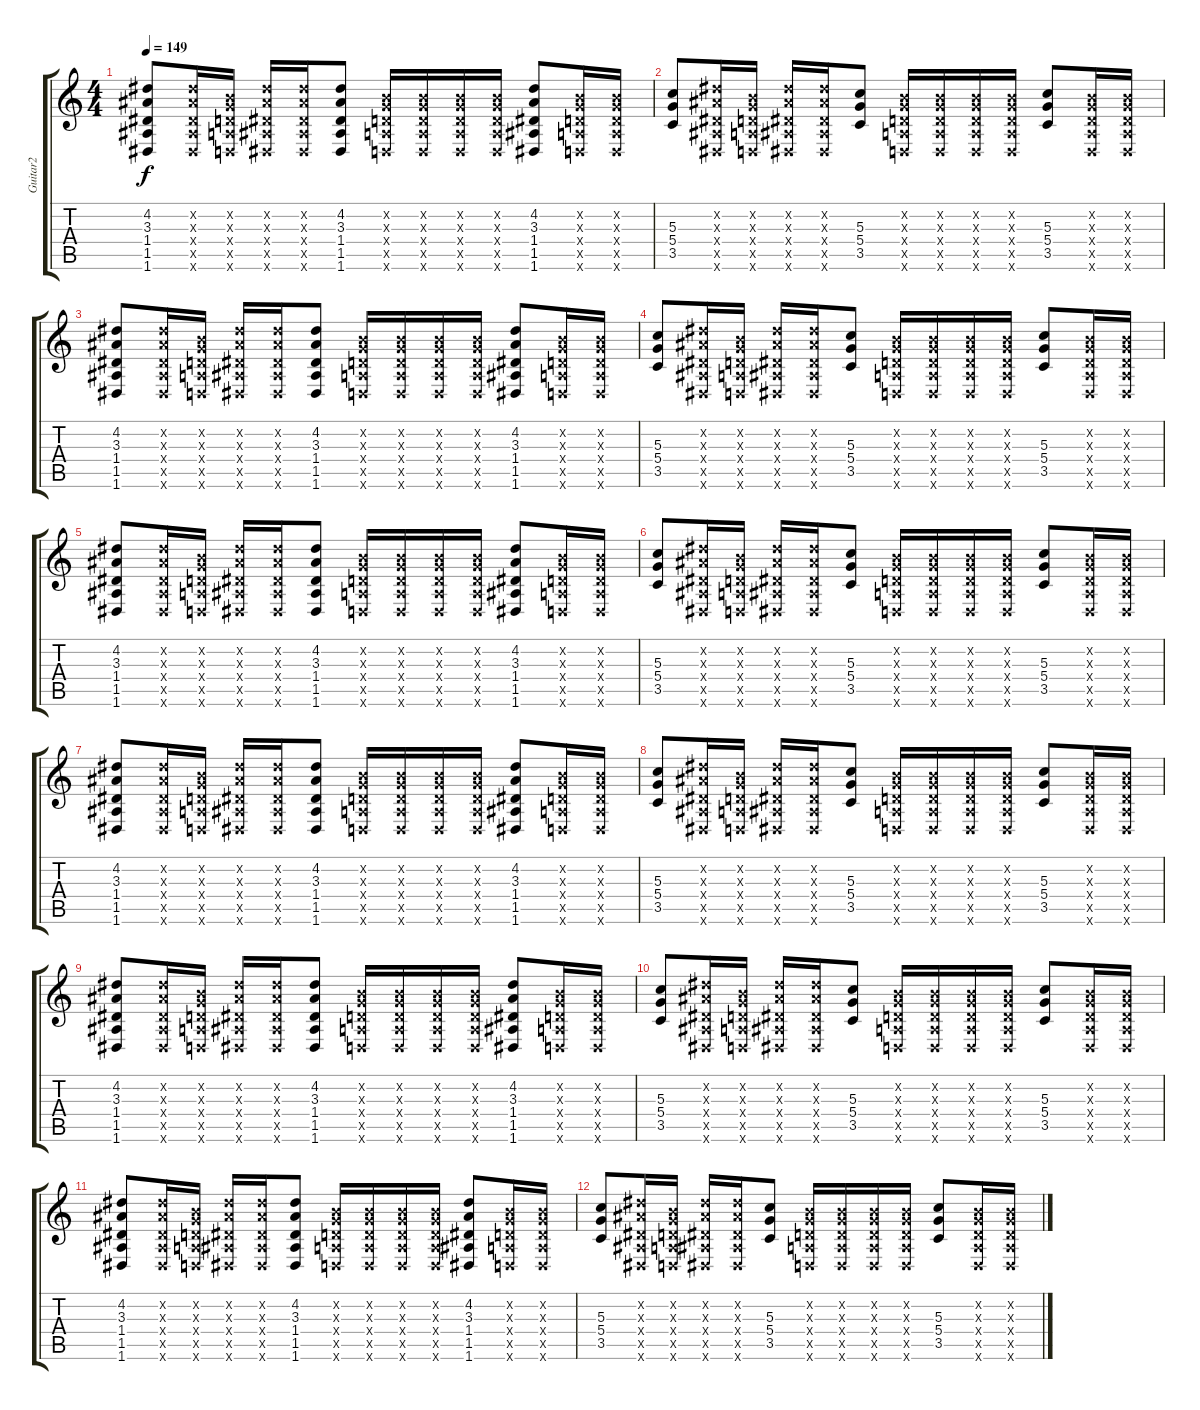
\track ("Guitar2" "Guitar2") {instrument overdrivenguitar}
\staff {score tabs}
\tuning (E4 B3 G3 D3 A2 D2) {hide}
\ts (4 4)
\tempo 149
\clef g2
\ks c
(4.2 3.3 1.4 1.5 1.6).8{dy f} (4.2{x} 3.3{x} 1.4{x} 1.5{x} 1.6{x}).16 (0.2{x} 0.3{x} 0.4{x} 0.5{x} 0.6{x}).16 (4.2{x} 3.3{x} 1.4{x} 1.5{x} 1.6{x}).16 (4.2{x} 3.3{x} 1.4{x} 1.5{x} 1.6{x}).16 (4.2 3.3 1.4 1.5 1.6).8 (0.2{x} 0.3{x} 0.4{x} 0.5{x} 0.6{x}).16 (0.2{x} 0.3{x} 0.4{x} 0.5{x} 0.6{x}).16 (0.2{x} 0.3{x} 0.4{x} 0.5{x} 0.6{x}).16 (0.2{x} 0.3{x} 0.4{x} 0.5{x} 0.6{x}).16 (4.2 3.3 1.4 1.5 1.6).8 (0.2{x} 0.3{x} 0.4{x} 0.5{x} 0.6{x}).16 (0.2{x} 0.3{x} 0.4{x} 0.5{x} 0.6{x}).16 |
(5.3 5.4 3.5).8 (4.2{x} 3.3{x} 1.4{x} 1.5{x} 1.6{x}).16 (0.2{x} 0.3{x} 0.4{x} 0.5{x} 0.6{x}).16 (4.2{x} 3.3{x} 1.4{x} 1.5{x} 1.6{x}).16 (4.2{x} 3.3{x} 1.4{x} 1.5{x} 1.6{x}).16 (5.3 5.4 3.5).8 (0.2{x} 0.3{x} 0.4{x} 0.5{x} 0.6{x}).16 (0.2{x} 0.3{x} 0.4{x} 0.5{x} 0.6{x}).16 (0.2{x} 0.3{x} 0.4{x} 0.5{x} 0.6{x}).16 (0.2{x} 0.3{x} 0.4{x} 0.5{x} 0.6{x}).16 (5.3 5.4 3.5).8 (0.2{x} 0.3{x} 0.4{x} 0.5{x} 0.6{x}).16 (0.2{x} 0.3{x} 0.4{x} 0.5{x} 0.6{x}).16 |
(4.2 3.3 1.4 1.5 1.6).8 (4.2{x} 3.3{x} 1.4{x} 1.5{x} 1.6{x}).16 (0.2{x} 0.3{x} 0.4{x} 0.5{x} 0.6{x}).16 (4.2{x} 3.3{x} 1.4{x} 1.5{x} 1.6{x}).16 (4.2{x} 3.3{x} 1.4{x} 1.5{x} 1.6{x}).16 (4.2 3.3 1.4 1.5 1.6).8 (0.2{x} 0.3{x} 0.4{x} 0.5{x} 0.6{x}).16 (0.2{x} 0.3{x} 0.4{x} 0.5{x} 0.6{x}).16 (0.2{x} 0.3{x} 0.4{x} 0.5{x} 0.6{x}).16 (0.2{x} 0.3{x} 0.4{x} 0.5{x} 0.6{x}).16 (4.2 3.3 1.4 1.5 1.6).8 (0.2{x} 0.3{x} 0.4{x} 0.5{x} 0.6{x}).16 (0.2{x} 0.3{x} 0.4{x} 0.5{x} 0.6{x}).16 |
(5.3 5.4 3.5).8 (4.2{x} 3.3{x} 1.4{x} 1.5{x} 1.6{x}).16 (0.2{x} 0.3{x} 0.4{x} 0.5{x} 0.6{x}).16 (4.2{x} 3.3{x} 1.4{x} 1.5{x} 1.6{x}).16 (4.2{x} 3.3{x} 1.4{x} 1.5{x} 1.6{x}).16 (5.3 5.4 3.5).8 (0.2{x} 0.3{x} 0.4{x} 0.5{x} 0.6{x}).16 (0.2{x} 0.3{x} 0.4{x} 0.5{x} 0.6{x}).16 (0.2{x} 0.3{x} 0.4{x} 0.5{x} 0.6{x}).16 (0.2{x} 0.3{x} 0.4{x} 0.5{x} 0.6{x}).16 (5.3 5.4 3.5).8 (0.2{x} 0.3{x} 0.4{x} 0.5{x} 0.6{x}).16 (0.2{x} 0.3{x} 0.4{x} 0.5{x} 0.6{x}).16 |
(4.2 3.3 1.4 1.5 1.6).8 (4.2{x} 3.3{x} 1.4{x} 1.5{x} 1.6{x}).16 (0.2{x} 0.3{x} 0.4{x} 0.5{x} 0.6{x}).16 (4.2{x} 3.3{x} 1.4{x} 1.5{x} 1.6{x}).16 (4.2{x} 3.3{x} 1.4{x} 1.5{x} 1.6{x}).16 (4.2 3.3 1.4 1.5 1.6).8 (0.2{x} 0.3{x} 0.4{x} 0.5{x} 0.6{x}).16 (0.2{x} 0.3{x} 0.4{x} 0.5{x} 0.6{x}).16 (0.2{x} 0.3{x} 0.4{x} 0.5{x} 0.6{x}).16 (0.2{x} 0.3{x} 0.4{x} 0.5{x} 0.6{x}).16 (4.2 3.3 1.4 1.5 1.6).8 (0.2{x} 0.3{x} 0.4{x} 0.5{x} 0.6{x}).16 (0.2{x} 0.3{x} 0.4{x} 0.5{x} 0.6{x}).16 |
(5.3 5.4 3.5).8 (4.2{x} 3.3{x} 1.4{x} 1.5{x} 1.6{x}).16 (0.2{x} 0.3{x} 0.4{x} 0.5{x} 0.6{x}).16 (4.2{x} 3.3{x} 1.4{x} 1.5{x} 1.6{x}).16 (4.2{x} 3.3{x} 1.4{x} 1.5{x} 1.6{x}).16 (5.3 5.4 3.5).8 (0.2{x} 0.3{x} 0.4{x} 0.5{x} 0.6{x}).16 (0.2{x} 0.3{x} 0.4{x} 0.5{x} 0.6{x}).16 (0.2{x} 0.3{x} 0.4{x} 0.5{x} 0.6{x}).16 (0.2{x} 0.3{x} 0.4{x} 0.5{x} 0.6{x}).16 (5.3 5.4 3.5).8 (0.2{x} 0.3{x} 0.4{x} 0.5{x} 0.6{x}).16 (0.2{x} 0.3{x} 0.4{x} 0.5{x} 0.6{x}).16 |
(4.2 3.3 1.4 1.5 1.6).8 (4.2{x} 3.3{x} 1.4{x} 1.5{x} 1.6{x}).16 (0.2{x} 0.3{x} 0.4{x} 0.5{x} 0.6{x}).16 (4.2{x} 3.3{x} 1.4{x} 1.5{x} 1.6{x}).16 (4.2{x} 3.3{x} 1.4{x} 1.5{x} 1.6{x}).16 (4.2 3.3 1.4 1.5 1.6).8 (0.2{x} 0.3{x} 0.4{x} 0.5{x} 0.6{x}).16 (0.2{x} 0.3{x} 0.4{x} 0.5{x} 0.6{x}).16 (0.2{x} 0.3{x} 0.4{x} 0.5{x} 0.6{x}).16 (0.2{x} 0.3{x} 0.4{x} 0.5{x} 0.6{x}).16 (4.2 3.3 1.4 1.5 1.6).8 (0.2{x} 0.3{x} 0.4{x} 0.5{x} 0.6{x}).16 (0.2{x} 0.3{x} 0.4{x} 0.5{x} 0.6{x}).16 |
(5.3 5.4 3.5).8 (4.2{x} 3.3{x} 1.4{x} 1.5{x} 1.6{x}).16 (0.2{x} 0.3{x} 0.4{x} 0.5{x} 0.6{x}).16 (4.2{x} 3.3{x} 1.4{x} 1.5{x} 1.6{x}).16 (4.2{x} 3.3{x} 1.4{x} 1.5{x} 1.6{x}).16 (5.3 5.4 3.5).8 (0.2{x} 0.3{x} 0.4{x} 0.5{x} 0.6{x}).16 (0.2{x} 0.3{x} 0.4{x} 0.5{x} 0.6{x}).16 (0.2{x} 0.3{x} 0.4{x} 0.5{x} 0.6{x}).16 (0.2{x} 0.3{x} 0.4{x} 0.5{x} 0.6{x}).16 (5.3 5.4 3.5).8 (0.2{x} 0.3{x} 0.4{x} 0.5{x} 0.6{x}).16 (0.2{x} 0.3{x} 0.4{x} 0.5{x} 0.6{x}).16 |
(4.2 3.3 1.4 1.5 1.6).8 (4.2{x} 3.3{x} 1.4{x} 1.5{x} 1.6{x}).16 (0.2{x} 0.3{x} 0.4{x} 0.5{x} 0.6{x}).16 (4.2{x} 3.3{x} 1.4{x} 1.5{x} 1.6{x}).16 (4.2{x} 3.3{x} 1.4{x} 1.5{x} 1.6{x}).16 (4.2 3.3 1.4 1.5 1.6).8 (0.2{x} 0.3{x} 0.4{x} 0.5{x} 0.6{x}).16 (0.2{x} 0.3{x} 0.4{x} 0.5{x} 0.6{x}).16 (0.2{x} 0.3{x} 0.4{x} 0.5{x} 0.6{x}).16 (0.2{x} 0.3{x} 0.4{x} 0.5{x} 0.6{x}).16 (4.2 3.3 1.4 1.5 1.6).8 (0.2{x} 0.3{x} 0.4{x} 0.5{x} 0.6{x}).16 (0.2{x} 0.3{x} 0.4{x} 0.5{x} 0.6{x}).16 |
(5.3 5.4 3.5).8 (4.2{x} 3.3{x} 1.4{x} 1.5{x} 1.6{x}).16 (0.2{x} 0.3{x} 0.4{x} 0.5{x} 0.6{x}).16 (4.2{x} 3.3{x} 1.4{x} 1.5{x} 1.6{x}).16 (4.2{x} 3.3{x} 1.4{x} 1.5{x} 1.6{x}).16 (5.3 5.4 3.5).8 (0.2{x} 0.3{x} 0.4{x} 0.5{x} 0.6{x}).16 (0.2{x} 0.3{x} 0.4{x} 0.5{x} 0.6{x}).16 (0.2{x} 0.3{x} 0.4{x} 0.5{x} 0.6{x}).16 (0.2{x} 0.3{x} 0.4{x} 0.5{x} 0.6{x}).16 (5.3 5.4 3.5).8 (0.2{x} 0.3{x} 0.4{x} 0.5{x} 0.6{x}).16 (0.2{x} 0.3{x} 0.4{x} 0.5{x} 0.6{x}).16 |
(4.2 3.3 1.4 1.5 1.6).8 (4.2{x} 3.3{x} 1.4{x} 1.5{x} 1.6{x}).16 (0.2{x} 0.3{x} 0.4{x} 0.5{x} 0.6{x}).16 (4.2{x} 3.3{x} 1.4{x} 1.5{x} 1.6{x}).16 (4.2{x} 3.3{x} 1.4{x} 1.5{x} 1.6{x}).16 (4.2 3.3 1.4 1.5 1.6).8 (0.2{x} 0.3{x} 0.4{x} 0.5{x} 0.6{x}).16 (0.2{x} 0.3{x} 0.4{x} 0.5{x} 0.6{x}).16 (0.2{x} 0.3{x} 0.4{x} 0.5{x} 0.6{x}).16 (0.2{x} 0.3{x} 0.4{x} 0.5{x} 0.6{x}).16 (4.2 3.3 1.4 1.5 1.6).8 (0.2{x} 0.3{x} 0.4{x} 0.5{x} 0.6{x}).16 (0.2{x} 0.3{x} 0.4{x} 0.5{x} 0.6{x}).16 |
(5.3 5.4 3.5).8 (4.2{x} 3.3{x} 1.4{x} 1.5{x} 1.6{x}).16 (0.2{x} 0.3{x} 0.4{x} 0.5{x} 0.6{x}).16 (4.2{x} 3.3{x} 1.4{x} 1.5{x} 1.6{x}).16 (4.2{x} 3.3{x} 1.4{x} 1.5{x} 1.6{x}).16 (5.3 5.4 3.5).8 (0.2{x} 0.3{x} 0.4{x} 0.5{x} 0.6{x}).16 (0.2{x} 0.3{x} 0.4{x} 0.5{x} 0.6{x}).16 (0.2{x} 0.3{x} 0.4{x} 0.5{x} 0.6{x}).16 (0.2{x} 0.3{x} 0.4{x} 0.5{x} 0.6{x}).16 (5.3 5.4 3.5).8 (0.2{x} 0.3{x} 0.4{x} 0.5{x} 0.6{x}).16 (0.2{x} 0.3{x} 0.4{x} 0.5{x} 0.6{x}).16
